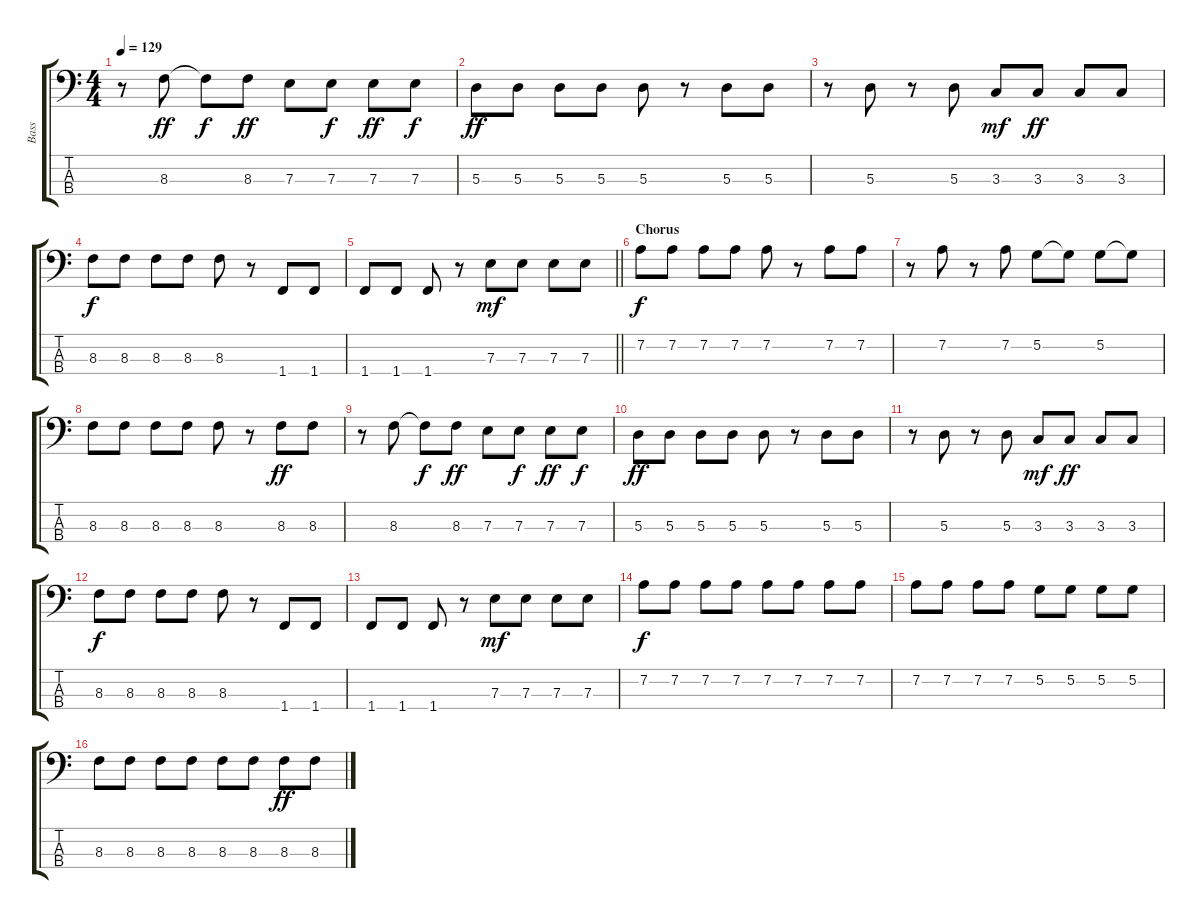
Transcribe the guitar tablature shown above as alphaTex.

\track ("Bass" "Bass") {instrument electricbasspick}
\staff {score tabs}
\tuning (G2 D2 A1 E1) {hide}
\ts (4 4)
\tempo 129
\clef f4
\ks c
r.8{dy ff} 8.3.8 8.3{t}.8{dy f} 8.3.8{dy ff} 7.3.8 7.3.8{dy f} 7.3.8{dy ff} 7.3.8{dy f} |
5.3.8{dy ff} 5.3.8 5.3.8 5.3.8 5.3.8 r.8 5.3.8 5.3.8 |
r.8 5.3.8 r.8 5.3.8 3.3.8{dy mf} 3.3.8{dy ff} 3.3.8 3.3.8 |
8.3.8{dy f} 8.3.8 8.3.8 8.3.8 8.3.8 r.8 1.4.8 1.4.8 |
\barLineRight lightlight
1.4.8 1.4.8 1.4.8 r.8 7.3.8{dy mf} 7.3.8 7.3.8 7.3.8 |
\section ("" "Chorus")
7.2.8{dy f} 7.2.8 7.2.8 7.2.8 7.2.8 r.8 7.2.8 7.2.8 |
r.8 7.2.8 r.8 7.2.8 5.2.8 5.2{t}.8 5.2.8 5.2{t}.8 |
8.3.8 8.3.8 8.3.8 8.3.8 8.3.8 r.8 8.3.8{dy ff} 8.3.8 |
r.8 8.3.8 8.3{t}.8{dy f} 8.3.8{dy ff} 7.3.8 7.3.8{dy f} 7.3.8{dy ff} 7.3.8{dy f} |
5.3.8{dy ff} 5.3.8 5.3.8 5.3.8 5.3.8 r.8 5.3.8 5.3.8 |
r.8 5.3.8 r.8 5.3.8 3.3.8{dy mf} 3.3.8{dy ff} 3.3.8 3.3.8 |
8.3.8{dy f} 8.3.8 8.3.8 8.3.8 8.3.8 r.8 1.4.8 1.4.8 |
1.4.8 1.4.8 1.4.8 r.8 7.3.8{dy mf} 7.3.8 7.3.8 7.3.8 |
7.2.8{dy f} 7.2.8 7.2.8 7.2.8 7.2.8 7.2.8 7.2.8 7.2.8 |
7.2.8 7.2.8 7.2.8 7.2.8 5.2.8 5.2.8 5.2.8 5.2.8 |
8.3.8 8.3.8 8.3.8 8.3.8 8.3.8 8.3.8 8.3.8{dy ff} 8.3.8
